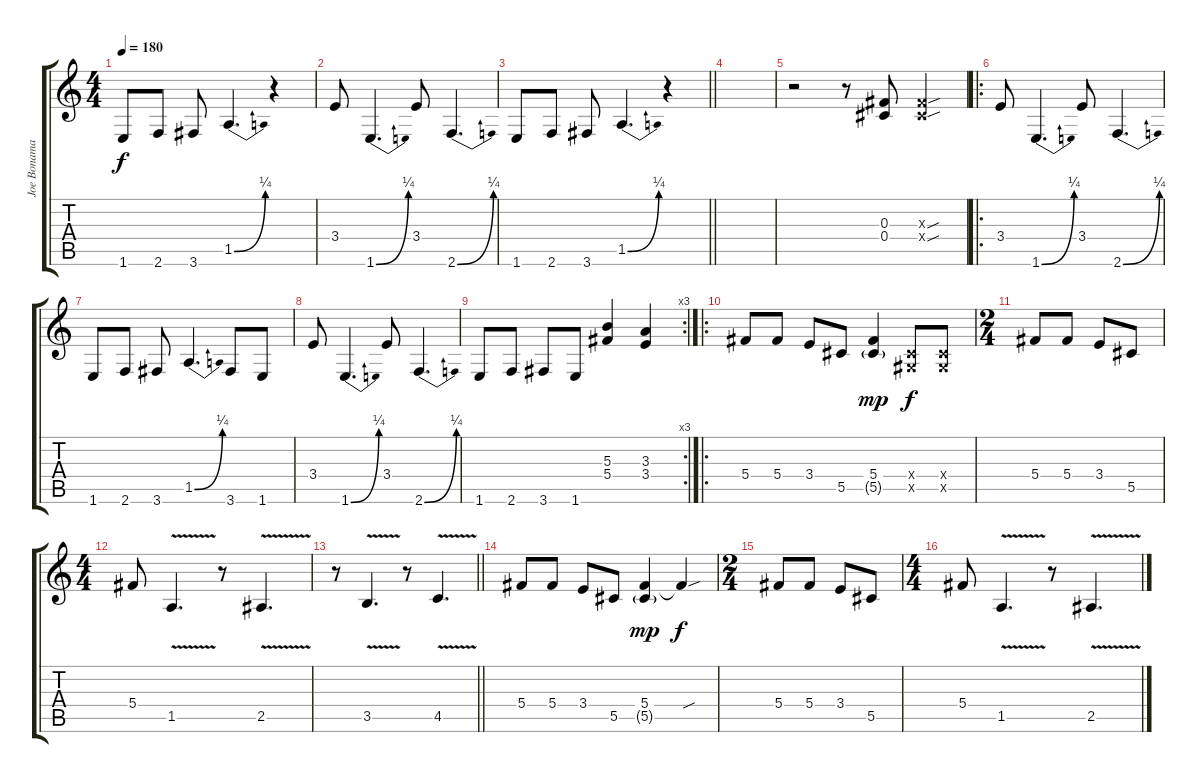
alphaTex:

\track ("Joe Bonamassa" "Joe Bonama") {instrument overdrivenguitar}
\staff {score tabs}
\tuning (Eb4 Bb3 Gb3 Db3 Ab2 Eb2) {hide}
\ts (4 4)
\tempo 180
\clef g2
\ks c
1.6.8{dy f} 2.6.8 3.6.8 1.5{be (bend 0 0 60 1)}.4{d} r.4 |
3.4.8 1.6{be (bend 0 0 60 1)}.4{d} 3.4.8 2.6{be (bend 0 0 60 1)}.4{d} |
\barLineRight lightlight
1.6.8 2.6.8 3.6.8 1.5{be (bend 0 0 60 1)}.4{d} r.4 |
|
r.2 r.8 (0.3 0.4).8 (0.3{sou x} 0.4{sou x}).4 |
\ro
3.4.8 1.6{be (bend 0 0 60 1)}.4{d} 3.4.8 2.6{be (bend 0 0 60 1)}.4{d} |
1.6.8 2.6.8 3.6.8 1.5{be (bend 0 0 60 1)}.4{d} 3.6.8 1.6.8 |
3.4.8 1.6{be (bend 0 0 60 1)}.4{d} 3.4.8 2.6{be (bend 0 0 60 1)}.4{d} |
\rc 3
1.6.8 2.6.8 3.6.8 1.6.8 (5.3 5.4).4 (3.3 3.4).4 |
\ro
5.4.8 5.4.8 3.4.8 5.5.8 (5.4 5.5{g}).4{dy mp} (0.4{x} 0.5{x}).8{dy f} (0.4{x} 0.5{x}).8 |
\ts (2 4)
5.4.8 5.4.8 3.4.8 5.5.8 |
\ts (4 4)
5.4.8 1.5{v}.4{d} r.8 2.5{v}.4{d} |
\barLineRight lightlight
r.8 3.5{v}.4{d} r.8 4.5{v}.4{d} |
5.4.8 5.4.8 3.4.8 5.5.8 (5.4 5.5{g}).4{dy mp} 5.4{sou t}.4{dy f} |
\ts (2 4)
5.4.8 5.4.8 3.4.8 5.5.8 |
\ts (4 4)
5.4.8 1.5{v}.4{d} r.8 2.5{v}.4{d}
